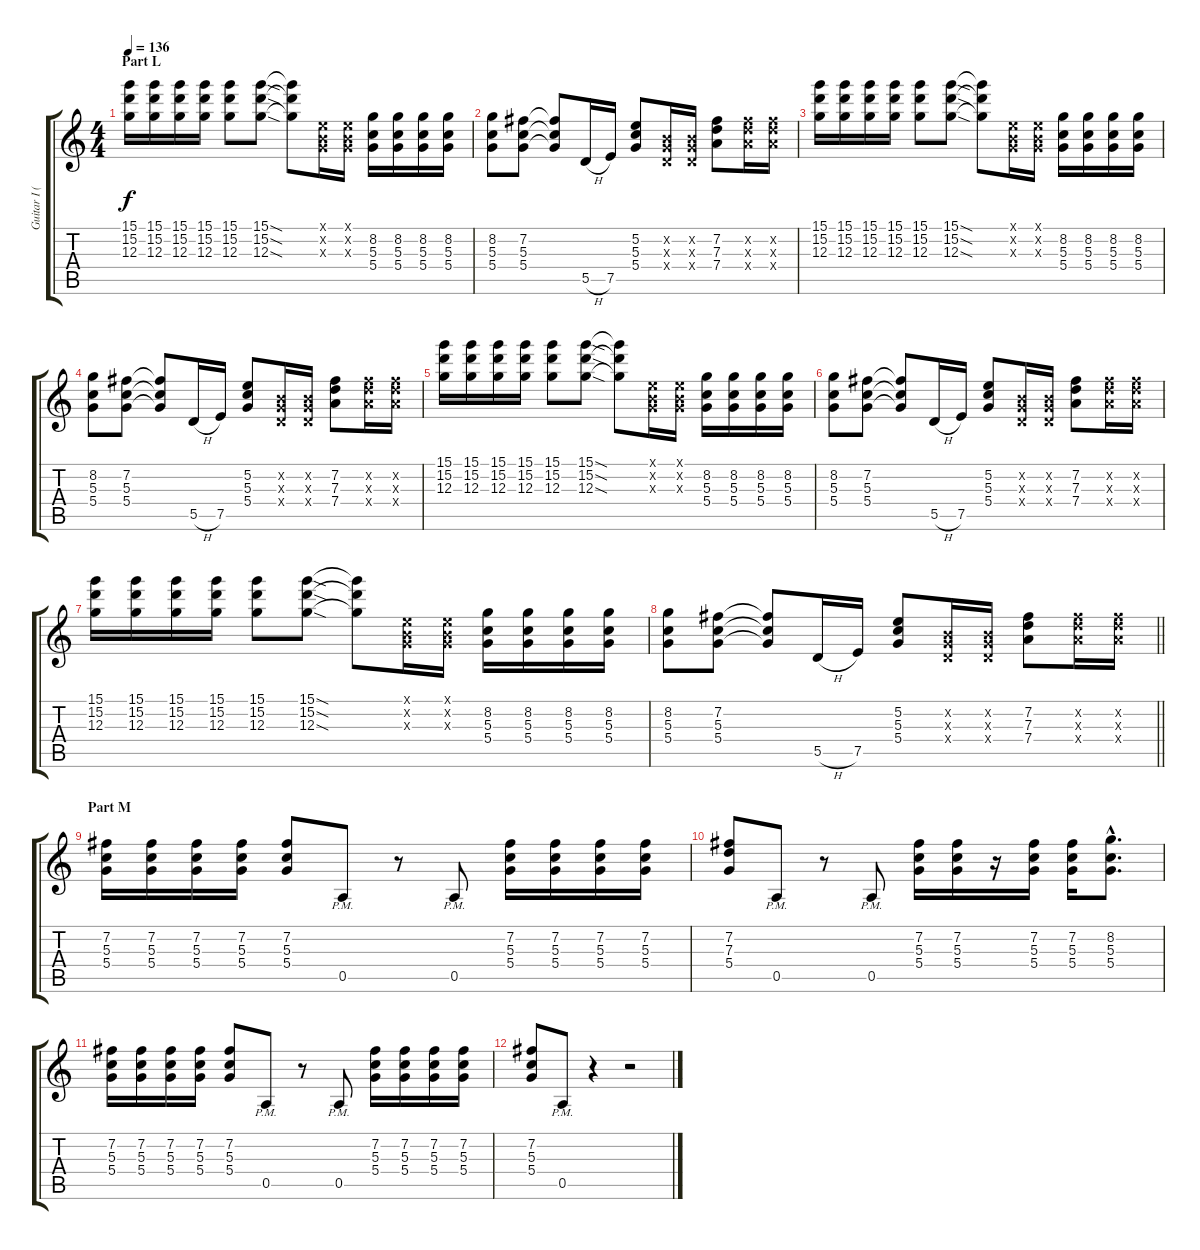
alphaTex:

\track ("Guitar I (Daita)" "Guitar I (") {instrument distortionguitar}
\staff {score tabs}
\tuning (E4 B3 G3 D3 A2 E2) {hide}
\ts (4 4)
\section ("" "Part L")
\tempo 136
\clef g2
\ks c
(15.1 15.2 12.3).16{dy f} (15.1 15.2 12.3).16 (15.1 15.2 12.3).16 (15.1 15.2 12.3).16 (15.1 15.2 12.3).8 (15.1{sod} 15.2{sod} 12.3{sod}).8 (15.1{t} 15.2{t} 12.3{t}).8 (0.1{x} 0.2{x} 0.3{x}).16 (0.1{x} 0.2{x} 0.3{x}).16 (8.2 5.3 5.4).16 (8.2 5.3 5.4).16 (8.2 5.3 5.4).16 (8.2 5.3 5.4).16 |
(8.2 5.3 5.4).8 (7.2 5.3 5.4).8 (7.2{t} 5.3{t} 5.4{t}).8 5.5{h}.16 7.5.16 (5.2 5.3 5.4).8 (0.2{x} 0.3{x} 0.4{x}).16 (0.2{x} 0.3{x} 0.4{x}).16 (7.2 7.3 7.4).8 (7.2{x} 7.3{x} 7.4{x}).16 (7.2{x} 7.3{x} 7.4{x}).16 |
(15.1 15.2 12.3).16 (15.1 15.2 12.3).16 (15.1 15.2 12.3).16 (15.1 15.2 12.3).16 (15.1 15.2 12.3).8 (15.1{sod} 15.2{sod} 12.3{sod}).8 (15.1{t} 15.2{t} 12.3{t}).8 (0.1{x} 0.2{x} 0.3{x}).16 (0.1{x} 0.2{x} 0.3{x}).16 (8.2 5.3 5.4).16 (8.2 5.3 5.4).16 (8.2 5.3 5.4).16 (8.2 5.3 5.4).16 |
(8.2 5.3 5.4).8 (7.2 5.3 5.4).8 (7.2{t} 5.3{t} 5.4{t}).8 5.5{h}.16 7.5.16 (5.2 5.3 5.4).8 (0.2{x} 0.3{x} 0.4{x}).16 (0.2{x} 0.3{x} 0.4{x}).16 (7.2 7.3 7.4).8 (7.2{x} 7.3{x} 7.4{x}).16 (7.2{x} 7.3{x} 7.4{x}).16 |
(15.1 15.2 12.3).16 (15.1 15.2 12.3).16 (15.1 15.2 12.3).16 (15.1 15.2 12.3).16 (15.1 15.2 12.3).8 (15.1{sod} 15.2{sod} 12.3{sod}).8 (15.1{t} 15.2{t} 12.3{t}).8 (0.1{x} 0.2{x} 0.3{x}).16 (0.1{x} 0.2{x} 0.3{x}).16 (8.2 5.3 5.4).16 (8.2 5.3 5.4).16 (8.2 5.3 5.4).16 (8.2 5.3 5.4).16 |
(8.2 5.3 5.4).8 (7.2 5.3 5.4).8 (7.2{t} 5.3{t} 5.4{t}).8 5.5{h}.16 7.5.16 (5.2 5.3 5.4).8 (0.2{x} 0.3{x} 0.4{x}).16 (0.2{x} 0.3{x} 0.4{x}).16 (7.2 7.3 7.4).8 (7.2{x} 7.3{x} 7.4{x}).16 (7.2{x} 7.3{x} 7.4{x}).16 |
(15.1 15.2 12.3).16 (15.1 15.2 12.3).16 (15.1 15.2 12.3).16 (15.1 15.2 12.3).16 (15.1 15.2 12.3).8 (15.1{sod} 15.2{sod} 12.3{sod}).8 (15.1{t} 15.2{t} 12.3{t}).8 (0.1{x} 0.2{x} 0.3{x}).16 (0.1{x} 0.2{x} 0.3{x}).16 (8.2 5.3 5.4).16 (8.2 5.3 5.4).16 (8.2 5.3 5.4).16 (8.2 5.3 5.4).16 |
\barLineRight lightlight
(8.2 5.3 5.4).8 (7.2 5.3 5.4).8 (7.2{t} 5.3{t} 5.4{t}).8 5.5{h}.16 7.5.16 (5.2 5.3 5.4).8 (0.2{x} 0.3{x} 0.4{x}).16 (0.2{x} 0.3{x} 0.4{x}).16 (7.2 7.3 7.4).8 (7.2{x} 7.3{x} 7.4{x}).16 (7.2{x} 7.3{x} 7.4{x}).16 |
\section ("" "Part M")
(7.2 5.3 5.4).16 (7.2 5.3 5.4).16 (7.2 5.3 5.4).16 (7.2 5.3 5.4).16 (7.2 5.3 5.4).8 0.5{pm}.8 r.8 0.5{pm}.8 (7.2 5.3 5.4).16 (7.2 5.3 5.4).16 (7.2 5.3 5.4).16 (7.2 5.3 5.4).16 |
(7.2 7.3 5.4).8 0.5{pm}.8 r.8 0.5{pm}.8 (7.2 5.3 5.4).16 (7.2 5.3 5.4).16 r.16 (7.2 5.3 5.4).16 (7.2 5.3 5.4).16 (8.2{hac} 5.3{hac} 5.4{hac}).8{d} |
(7.2 5.3 5.4).16 (7.2 5.3 5.4).16 (7.2 5.3 5.4).16 (7.2 5.3 5.4).16 (7.2 5.3 5.4).8 0.5{pm}.8 r.8 0.5{pm}.8 (7.2 5.3 5.4).16 (7.2 5.3 5.4).16 (7.2 5.3 5.4).16 (7.2 5.3 5.4).16 |
(7.2 5.3 5.4).8 0.5{pm}.8 r.4 r.2
